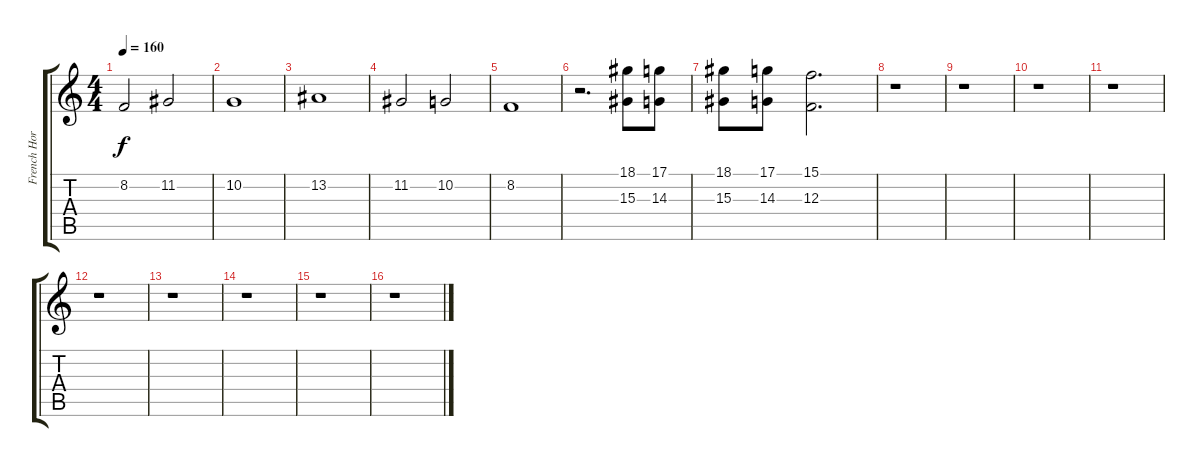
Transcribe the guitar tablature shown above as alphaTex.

\track ("French Horn" "French Hor") {instrument synthbrass2}
\staff {score tabs}
\tuning (D4 A3 F3 C3 G2 D2) {hide}
\ts (4 4)
\tempo 160
\clef g2
\ks c
8.2{t}.2{dy f} 11.2.2 |
10.2.1 |
13.2.1 |
11.2.2 10.2.2 |
8.2.1 |
r.2{d} (18.1 15.3).8 (17.1 14.3).8 |
(18.1 15.3).8 (17.1 14.3).8 (15.1 12.3).2{d} |
r.1 |
r.1 |
r.1 |
r.1 |
r.1 |
r.1 |
r.1 |
r.1 |
r.1
